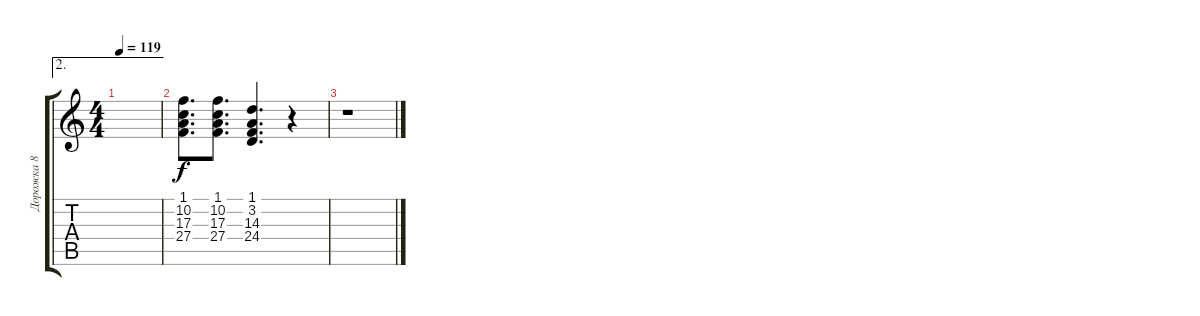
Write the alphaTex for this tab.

\track ("Дорожка 8" "Дорожка 8") {instrument pad8sweep}
\staff {score tabs}
\tuning (E4 B3 G3 D3 A2 E2) {hide}
\ae 2
\ts (4 4)
\tempo 119
\clef g2
\ks c
|
(1.1 10.2 17.3 27.4).8{d} (1.1 10.2 17.3 27.4).8{d} (1.1 3.2 14.3 24.4).4{d} r.4 |
r.1
